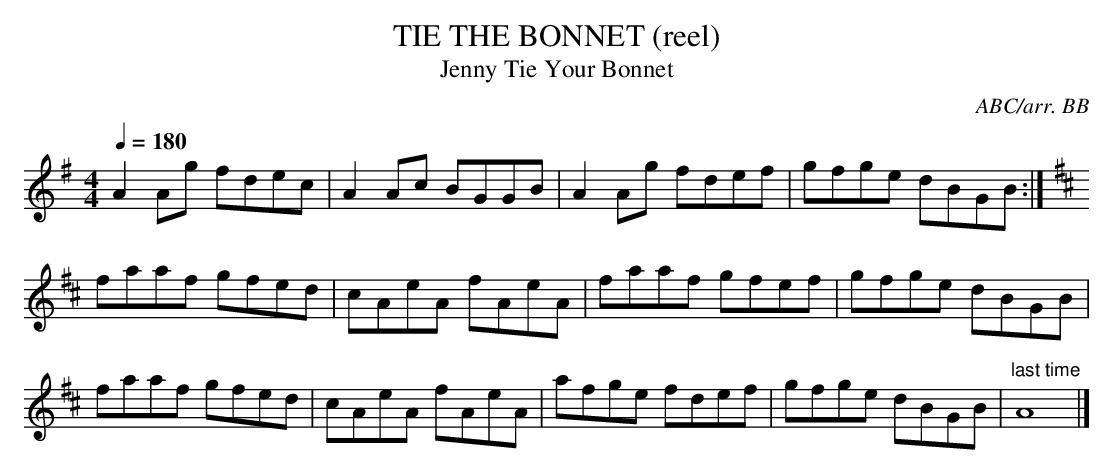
X:1
T:TIE THE BONNET (reel)
T:Jenny Tie Your Bonnet
C:ABC/arr. BB
M:4/4
L:1/8
Q:1/4=180
K:G
A2Ag fdec|A2Ac BGGB|A2Ag fdef|gfge dBGB :|
K:D
faaf gfed|cAeA fAeA|faaf gfef|gfge dBGB|
faaf gfed|cAeA fAeA|afge fdef|gfge dBGB |\
"last time"A8|]
